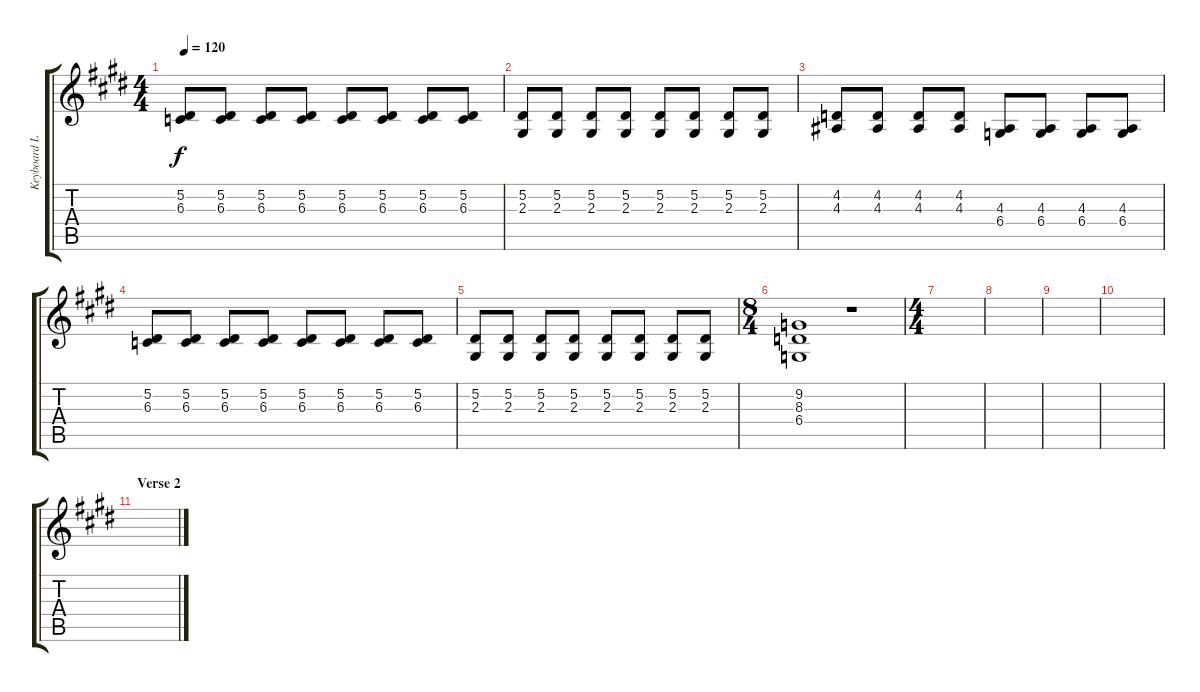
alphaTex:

\track ("Keyboard Lead" "Keyboard L") {instrument lead5charang}
\staff {score tabs}
\tuning (Eb4 Bb3 Gb3 Db3 Ab2 Eb2) {hide}
\ts (4 4)
\tempo 120
\clef g2
\ks e
(5.2 6.3).8{dy f} (5.2 6.3).8 (5.2 6.3).8 (5.2 6.3).8 (5.2 6.3).8 (5.2 6.3).8 (5.2 6.3).8 (5.2 6.3).8 |
(5.2 2.3).8 (5.2 2.3).8 (5.2 2.3).8 (5.2 2.3).8 (5.2 2.3).8 (5.2 2.3).8 (5.2 2.3).8 (5.2 2.3).8 |
(4.2 4.3).8 (4.2 4.3).8 (4.2 4.3).8 (4.2 4.3).8 (4.3 6.4).8 (4.3 6.4).8 (4.3 6.4).8 (4.3 6.4).8 |
(5.2 6.3).8 (5.2 6.3).8 (5.2 6.3).8 (5.2 6.3).8 (5.2 6.3).8 (5.2 6.3).8 (5.2 6.3).8 (5.2 6.3).8 |
(5.2 2.3).8 (5.2 2.3).8 (5.2 2.3).8 (5.2 2.3).8 (5.2 2.3).8 (5.2 2.3).8 (5.2 2.3).8 (5.2 2.3).8 |
\ts (8 4)
(9.2 8.3 6.4).1 r.1 |
\ts (4 4)
|
|
|
|
\section ("" "Verse 2")
